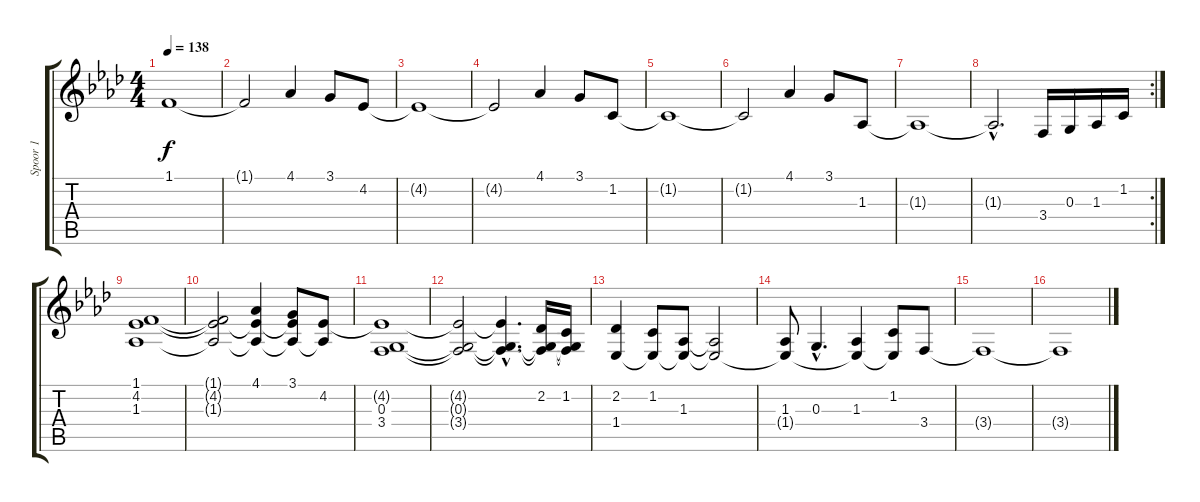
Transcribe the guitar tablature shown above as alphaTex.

\track ("Spoor 1" "Spoor 1") {instrument acousticgrandpiano}
\staff {score tabs}
\tuning (E4 B3 G3 D3 A2 E2) {hide}
\ts (4 4)
\tempo 138
\clef g2
\ks ab
1.1.1{dy f instrument acousticgrandpiano} |
1.1{t}.2 4.1.4 3.1.8 4.2.8 |
4.2{t}.1 |
4.2{t}.2 4.1.4 3.1.8 1.2.8 |
1.2{t}.1 |
1.2{t}.2 4.1.4 3.1.8 1.3.8 |
1.3{t}.1 |
\rc 2
1.3{hac t}.2{d} 3.4.16 0.3.16 1.3.16 1.2.16 |
(1.1 4.2 1.3).1 |
(1.1{t} 4.2{t} 1.3{t}).2 (4.1 4.2{t} 1.3{t}).4 (3.1 4.2{t} 1.3{t}).8 (4.2 1.3{t}).8 |
(4.2{t} 0.3 3.4).1 |
(4.2{t} 0.3{t} 3.4{t}).2 (4.2{hac t} 0.3{hac t} 3.4{hac t}).4{d} (2.2 0.3{t} 3.4{t}).16 (1.2 0.3{t} 3.4{t}).16 |
(2.2 1.4).4 (1.2 1.4{t}).8 (1.3 1.4{t}).8 (1.3{t} 1.4{t}).2 |
(1.3 1.4{t}).8 0.3{hac}.4{d} (1.3 1.4{t}).4 (1.2 1.4{t}).8 3.4.8 |
3.4{t}.1 |
3.4{t}.1
